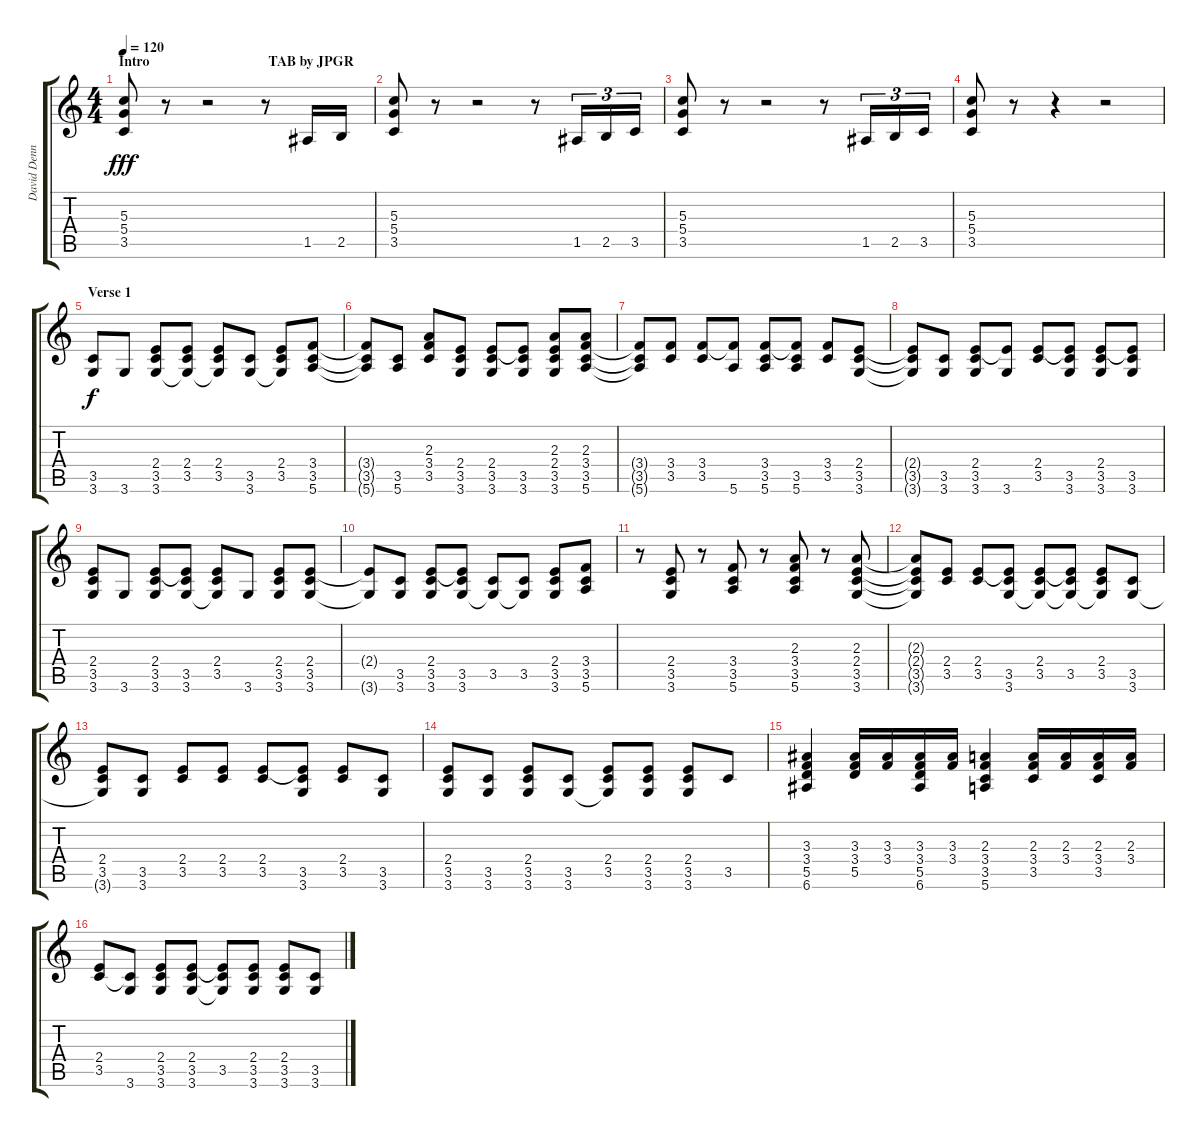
\track ("David Denny" "David Denn") {instrument electricguitarclean}
\staff {score tabs}
\tuning (E4 B3 G3 D3 A2 E2) {hide}
\ts (4 4)
\section ("" "Intro                                  TAB by JPGR")
\tempo 120
\clef g2
\ks c
(5.3 5.4 3.5).8{dy fff volume 16 instrument overdrivenguitar} r.8 r.2 r.8 1.5.16 2.5.16 |
(5.3 5.4 3.5).8 r.8 r.2 r.8 1.5.16{tu (3 2)} 2.5.16{tu (3 2)} 3.5.16{tu (3 2)} |
(5.3 5.4 3.5).8 r.8 r.2 r.8 1.5.16{tu (3 2)} 2.5.16{tu (3 2)} 3.5.16{tu (3 2)} |
(5.3 5.4 3.5).8 r.8 r.4 r.2 |
\section ("" "Verse 1")
(3.5 3.6).8{dy f instrument electricguitarclean} 3.6.8 (2.4 3.5 3.6).8 (2.4 3.5 3.6{t}).8 (2.4 3.5 3.6{t}).8 (3.5 3.6).8 (2.4 3.5 3.6{t}).8 (3.4 3.5 5.6).8 |
(3.4{t} 3.5{t} 5.6{t}).8 (3.5 5.6).8 (2.3 3.4 3.5).8 (2.4 3.5 3.6).8 (2.4 3.5 3.6).8 (2.4{t} 3.5 3.6).8 (2.3 2.4 3.5 3.6).8 (2.3 3.4 3.5 5.6).8 |
(3.4{t} 3.5{t} 5.6{t}).8 (3.4 3.5).8 (3.4 3.5).8 (3.4{t} 5.6).8 (3.4 3.5 5.6).8 (3.4{t} 3.5 5.6).8 (3.4 3.5).8 (2.4 3.5 3.6).8 |
(2.4{t} 3.5{t} 3.6{t}).8 (3.5 3.6).8 (2.4 3.5 3.6).8 (2.4{t} 3.6).8 (2.4 3.5).8 (2.4{t} 3.5 3.6).8 (2.4 3.5 3.6).8 (2.4{t} 3.5 3.6).8 |
(2.4 3.5 3.6).8 3.6.8 (2.4 3.5 3.6).8 (2.4{t} 3.5 3.6).8 (2.4 3.5 3.6{t}).8 3.6.8 (2.4 3.5 3.6).8 (2.4 3.5 3.6).8 |
(2.4{t} 3.6{t}).8 (3.5 3.6).8 (2.4 3.5 3.6).8 (2.4{t} 3.5 3.6).8 (3.5 3.6{t}).8 (3.5 3.6{t}).8 (2.4 3.5 3.6).8 (3.4 3.5 5.6).8 |
r.8 (2.4 3.5 3.6).8 r.8 (3.4 3.5 5.6).8 r.8 (2.3 3.4 3.5 5.6).8 r.8 (2.3 2.4 3.5 3.6).8 |
(2.3{t} 2.4{t} 3.5{t} 3.6{t}).8 (2.4 3.5).8 (2.4 3.5).8 (2.4{t} 3.5 3.6).8 (2.4 3.5 3.6{t}).8 (2.4{t} 3.5 3.6{t}).8 (2.4 3.5 3.6{t}).8 (3.5 3.6).8 |
(2.4 3.5 3.6{t}).8 (3.5 3.6).8 (2.4 3.5).8 (2.4 3.5).8 (2.4 3.5).8 (2.4{t} 3.5 3.6).8 (2.4 3.5).8 (3.5 3.6).8 |
(2.4 3.5 3.6).8 (3.5 3.6).8 (2.4 3.5 3.6).8 (3.5 3.6).8 (2.4 3.5 3.6{t}).8 (2.4 3.5 3.6).8 (2.4 3.5 3.6).8 3.5.8 |
(3.3 3.4 5.5 6.6).4 (3.3 3.4 5.5).16 (3.3 3.4).16 (3.3 3.4 5.5 6.6).16 (3.3 3.4).16 (2.3 3.4 3.5 5.6).4 (2.3 3.4 3.5).16 (2.3 3.4).16 (2.3 3.4 3.5).16 (2.3 3.4).16 |
(2.4 3.5).8 (3.5{t} 3.6).8 (2.4 3.5 3.6).8 (2.4 3.5 3.6).8 (2.4{t} 3.5 3.6{t}).8 (2.4 3.5 3.6).8 (2.4 3.5 3.6).8 (3.5 3.6).8
